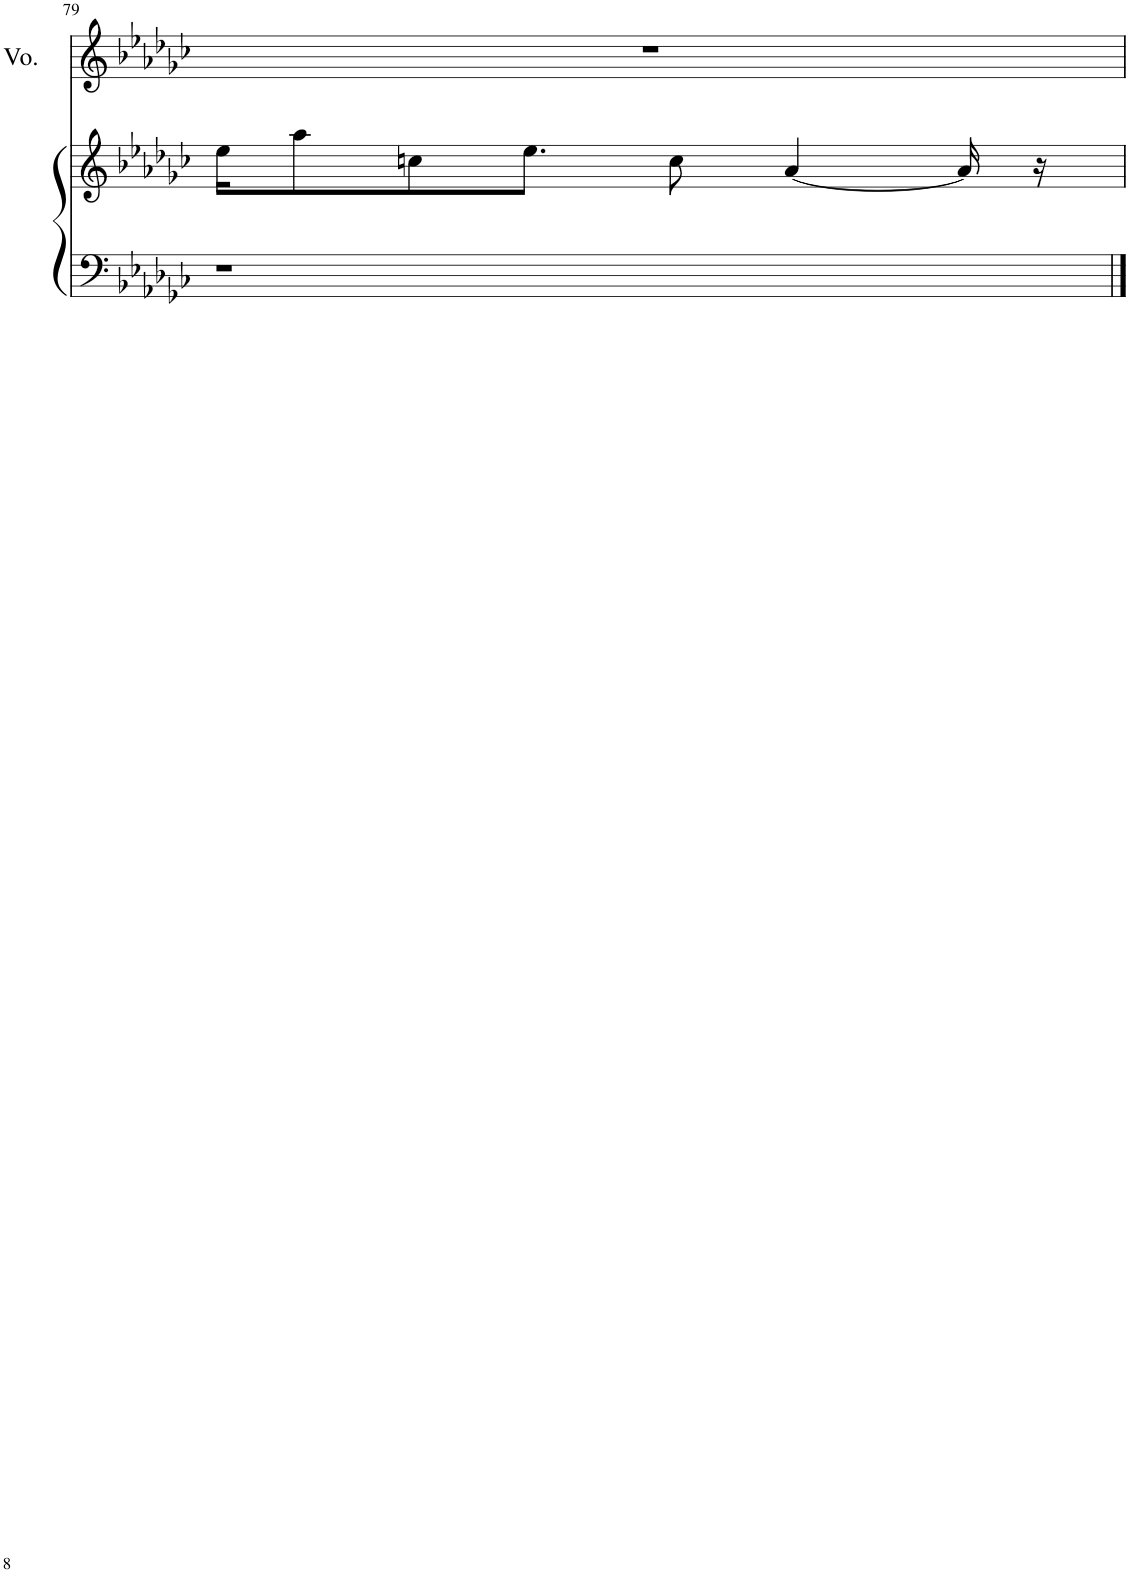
**kern	**kern	**kern
*part2	*part2	*part1
*staff3	*staff2	*staff1
*I"Piano	*	*I"Voice
*I'Pno	*	*I'Vo.
!!LO:PB:g=z
*clefF4	*clefG2	*clefG2
*k[b-e-a-d-g-c-]	*k[b-e-a-d-g-c-]	*k[b-e-a-d-g-c-]
*M4/4	*M4/4	*M4/4
=79	=79	=79
1r	16ee-\KL	1r
.	8aa-\	.
.	8ccn\	.
.	8.ee-\J	.
.	8cc\	.
.	[4a-/	.
.	16a-/]	.
.	16r	.
=	=	=
*-	*-	*-
